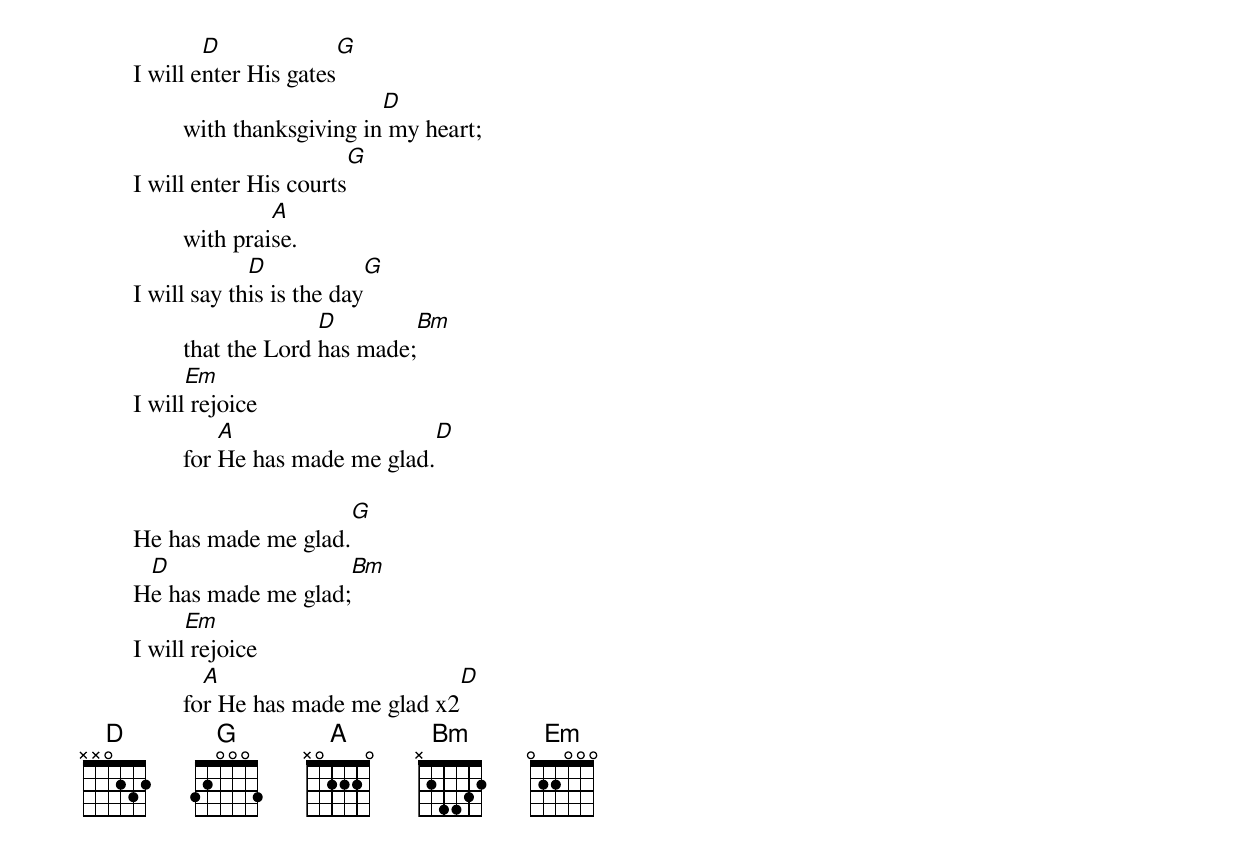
                D              G
	I will enter His gates
	                            D
		with thanksgiving in my heart;
	                                  G
	I will enter His courts
	                 A
		with praise.
	             D                          G
	I will say this is the day
	                      D                Bm
		that the Lord has made;
	      Em
	I will rejoice
	            A                                D
		for He has made me glad.

	                                     G
	He has made me glad.
	 D                                  Bm
	He has made me glad;
	      Em
	I will rejoice
 	          A                                  D
		for He has made me glad x2
